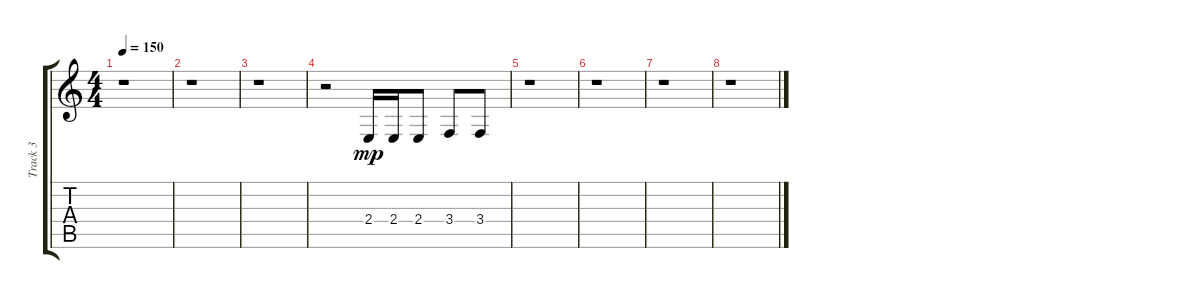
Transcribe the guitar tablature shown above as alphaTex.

\track ("Track 3" "Track 3") {instrument lead2sawtooth}
\staff {score tabs}
\tuning (E4 B3 G3 D3 A2 E2) {hide}
\ts (4 4)
\tempo 150
\clef g2
\ks c
r.1{dy mp} |
r.1 |
r.1 |
r.2 2.4.16 2.4.16 2.4.8 3.4.8 3.4.8 |
r.1 |
r.1 |
r.1 |
r.1
